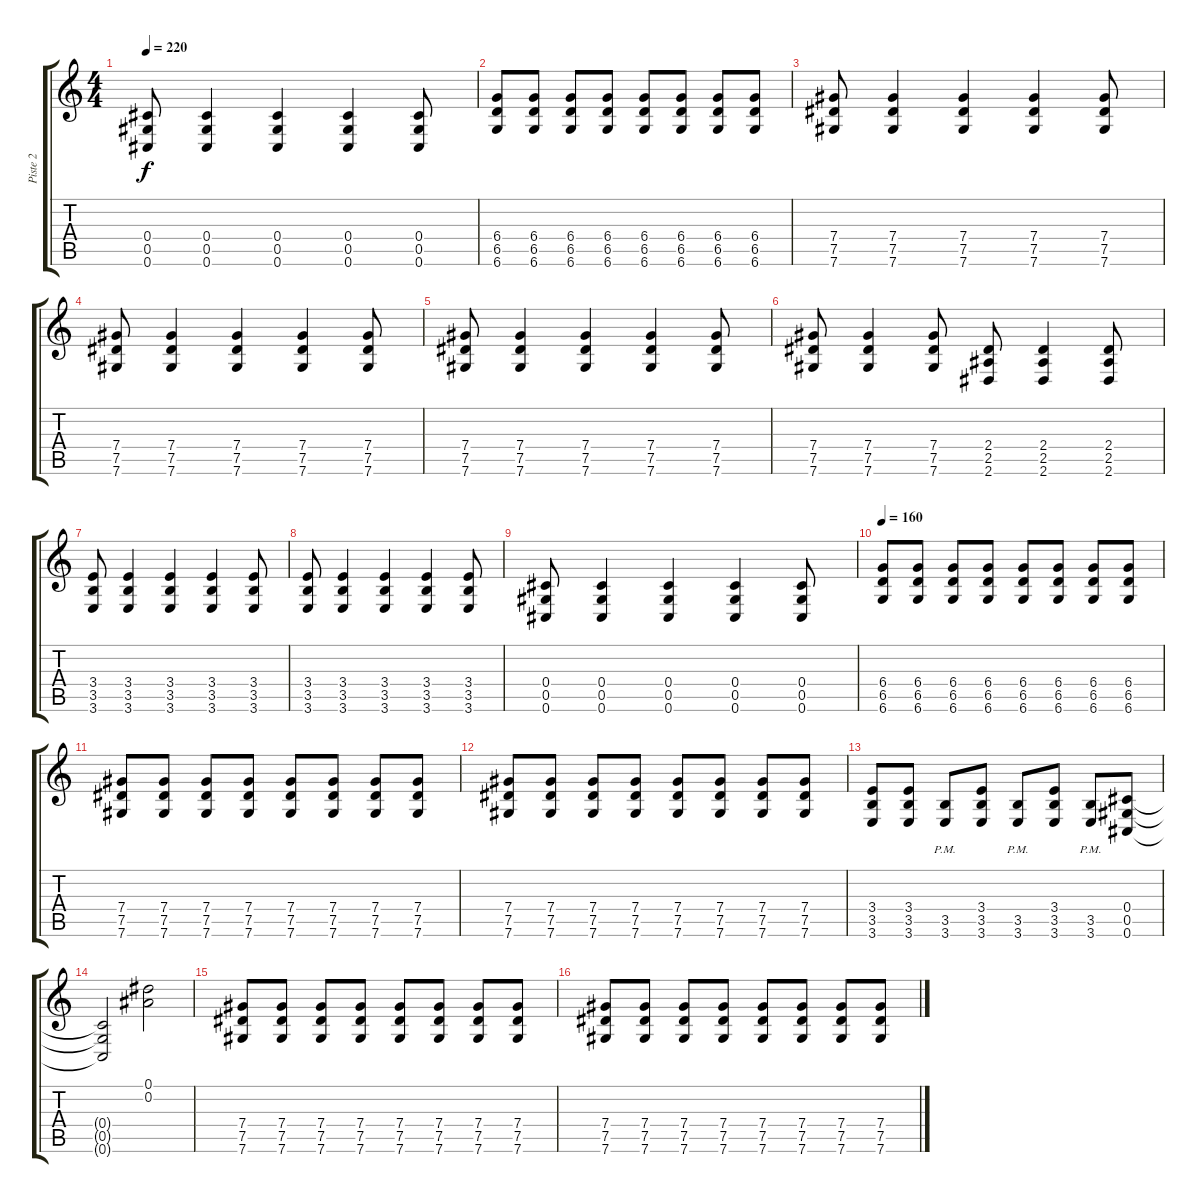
\track ("Piste 2" "Piste 2") {instrument distortionguitar}
\staff {score tabs}
\tuning (Eb4 Bb3 Gb3 Db3 Ab2 Db2) {hide}
\ts (4 4)
\tempo 220
\clef g2
\ks c
(0.4 0.5 0.6).8{dy f} (0.4 0.5 0.6).4 (0.4 0.5 0.6).4 (0.4 0.5 0.6).4 (0.4 0.5 0.6).8 |
(6.4 6.5 6.6).8 (6.4 6.5 6.6).8 (6.4 6.5 6.6).8 (6.4 6.5 6.6).8 (6.4 6.5 6.6).8 (6.4 6.5 6.6).8 (6.4 6.5 6.6).8 (6.4 6.5 6.6).8 |
(7.4 7.5 7.6).8 (7.4 7.5 7.6).4 (7.4 7.5 7.6).4 (7.4 7.5 7.6).4 (7.4 7.5 7.6).8 |
(7.4 7.5 7.6).8 (7.4 7.5 7.6).4 (7.4 7.5 7.6).4 (7.4 7.5 7.6).4 (7.4 7.5 7.6).8 |
(7.4 7.5 7.6).8 (7.4 7.5 7.6).4 (7.4 7.5 7.6).4 (7.4 7.5 7.6).4 (7.4 7.5 7.6).8 |
(7.4 7.5 7.6).8 (7.4 7.5 7.6).4 (7.4 7.5 7.6).8 (2.4 2.5 2.6).8 (2.4 2.5 2.6).4 (2.4 2.5 2.6).8 |
(3.4 3.5 3.6).8 (3.4 3.5 3.6).4 (3.4 3.5 3.6).4 (3.4 3.5 3.6).4 (3.4 3.5 3.6).8 |
(3.4 3.5 3.6).8 (3.4 3.5 3.6).4 (3.4 3.5 3.6).4 (3.4 3.5 3.6).4 (3.4 3.5 3.6).8 |
(0.4 0.5 0.6).8 (0.4 0.5 0.6).4 (0.4 0.5 0.6).4 (0.4 0.5 0.6).4 (0.4 0.5 0.6).8 |
\tempo 160
(6.4 6.5 6.6).8 (6.4 6.5 6.6).8 (6.4 6.5 6.6).8 (6.4 6.5 6.6).8 (6.4 6.5 6.6).8 (6.4 6.5 6.6).8 (6.4 6.5 6.6).8 (6.4 6.5 6.6).8 |
(7.4 7.5 7.6).8 (7.4 7.5 7.6).8 (7.4 7.5 7.6).8 (7.4 7.5 7.6).8 (7.4 7.5 7.6).8 (7.4 7.5 7.6).8 (7.4 7.5 7.6).8 (7.4 7.5 7.6).8 |
(7.4 7.5 7.6).8 (7.4 7.5 7.6).8 (7.4 7.5 7.6).8 (7.4 7.5 7.6).8 (7.4 7.5 7.6).8 (7.4 7.5 7.6).8 (7.4 7.5 7.6).8 (7.4 7.5 7.6).8 |
(3.4 3.5 3.6).8 (3.4 3.5 3.6).8 (3.5{pm} 3.6{pm}).8 (3.4 3.5 3.6).8 (3.5{pm} 3.6{pm}).8 (3.4 3.5 3.6).8 (3.5{pm} 3.6{pm}).8 (0.4 0.5 0.6).8 |
(0.4{t} 0.5{t} 0.6{t}).2 (0.1 0.2).2 |
(7.4 7.5 7.6).8 (7.4 7.5 7.6).8 (7.4 7.5 7.6).8 (7.4 7.5 7.6).8 (7.4 7.5 7.6).8 (7.4 7.5 7.6).8 (7.4 7.5 7.6).8 (7.4 7.5 7.6).8 |
(7.4 7.5 7.6).8 (7.4 7.5 7.6).8 (7.4 7.5 7.6).8 (7.4 7.5 7.6).8 (7.4 7.5 7.6).8 (7.4 7.5 7.6).8 (7.4 7.5 7.6).8 (7.4 7.5 7.6).8
